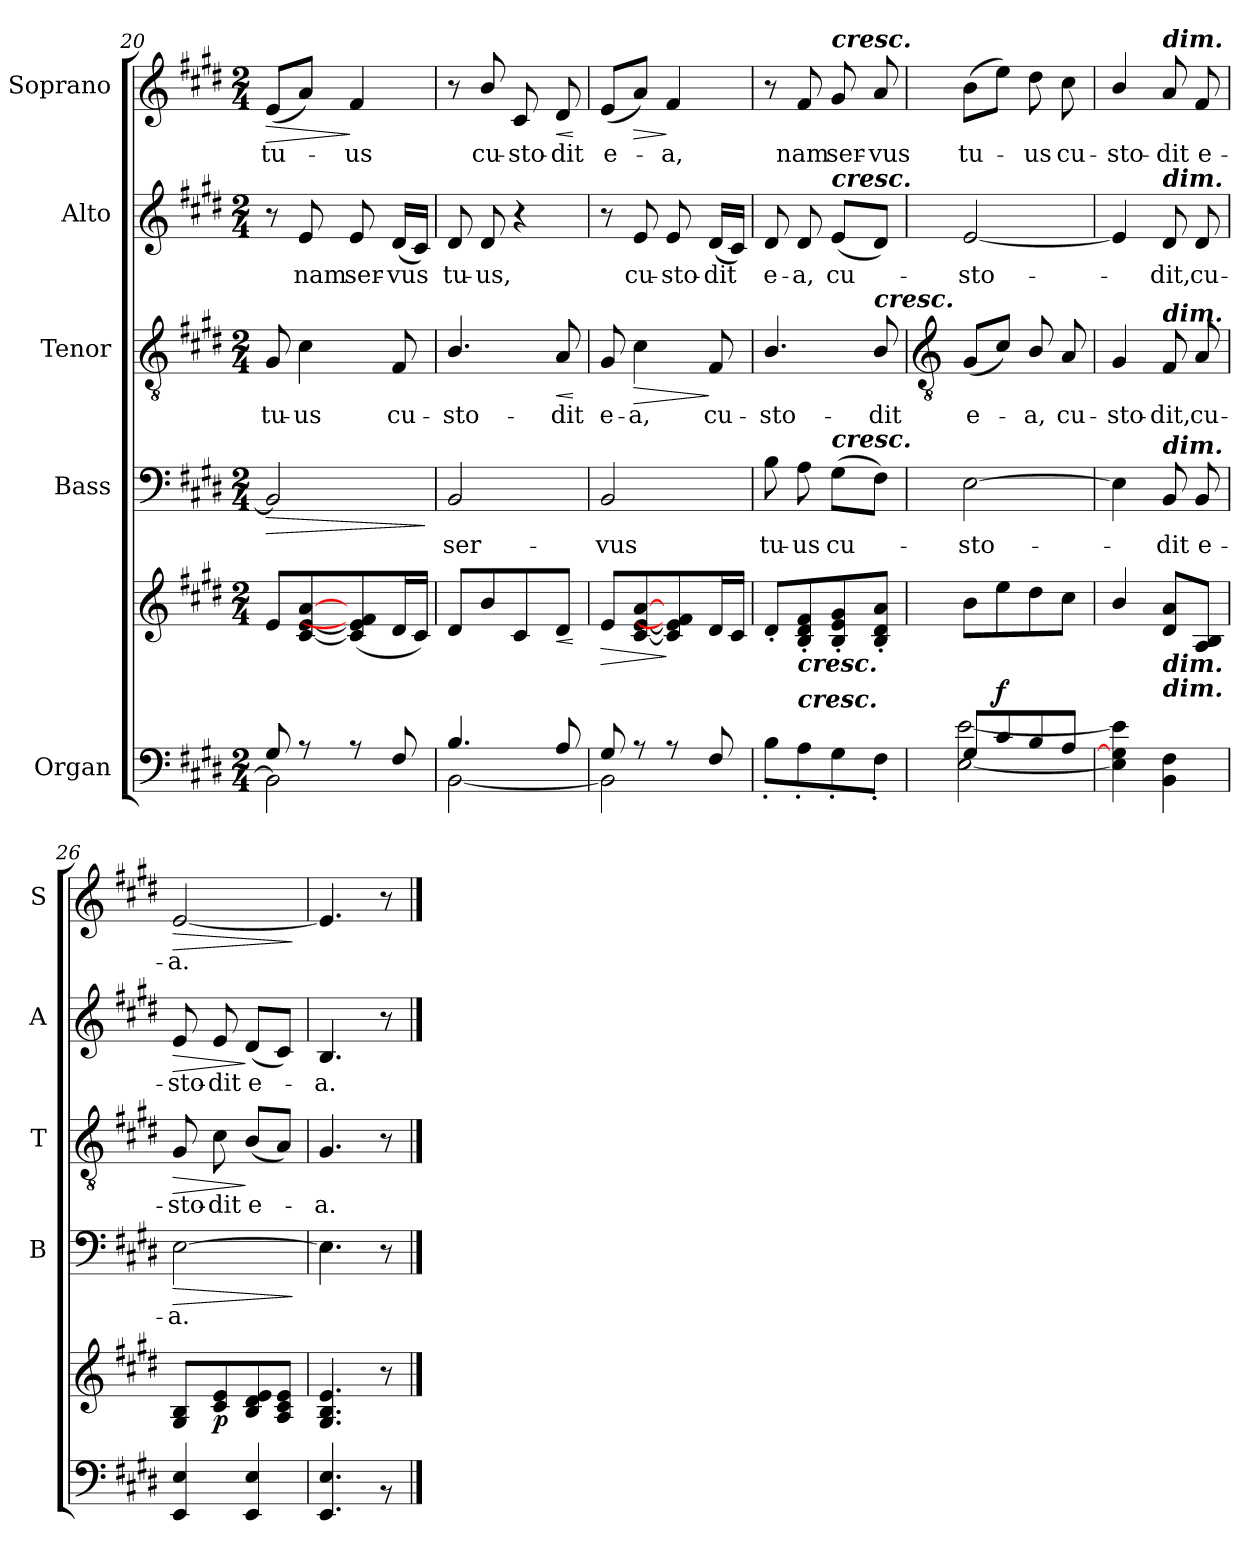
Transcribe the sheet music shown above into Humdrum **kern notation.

**kern	**kern	**dynam	**kern	**text	**dynam	**kern	**text	**dynam	**kern	**text	**dynam	**kern	**text	**dynam
*part5	*part5	*part5	*part4	*part4	*part4	*part3	*part3	*part3	*part2	*part2	*part2	*part1	*part1	*part1
*staff6	*staff5	*staff5/6	*staff4	*staff4	*staff4	*staff3	*staff3	*staff3	*staff2	*staff2	*staff2	*staff1	*staff1	*staff1
*I"Organ	*	*	*I"Bass	*	*	*I"Tenor	*	*	*I"Alto	*	*	*I"Soprano	*	*
*	*	*	*I'B	*	*	*I'T	*	*	*I'A	*	*	*I'S	*	*
*clefF4	*clefG2	*	*clefF4	*	*	*clefGv2	*	*	*clefG2	*	*	*clefG2	*	*
*k[f#c#g#d#]	*k[f#c#g#d#]	*	*k[f#c#g#d#]	*	*	*k[f#c#g#d#]	*	*	*k[f#c#g#d#]	*	*	*k[f#c#g#d#]	*	*
*E:	*E:	*	*E:	*	*	*E:	*	*	*E:	*	*	*E:	*	*
*M2/4	*M2/4	*	*M2/4	*	*	*M2/4	*	*	*M2/4	*	*	*M2/4	*	*
=20	=20	=20	=20	=20	=20	=20	=20	=20	=20	=20	=20	=20	=20	=20
*^	*	*	*	*	*	*	*	*	*	*	*	*	*	*
!	!	!	!	!	!	!LO:HP:b	!	!LO:LY:b	!	!	!	!	!	!LO:LY:b	!LO:HP:b
8G#/	2BB\]	8eL	.	2BB]	.	>	8G#	tu-	.	8r	.	.	(<8eL	tu-	>
!	!	!	!	!	!	!	!	!LO:LY:b	!	!	!LO:LY:b	!	!	!	!
8r	.	[8c# [8e [8a	.	.	.	.	4c#	-us	.	8e	nam	.	8aJ)	.	.
!	!	!	!	!	!	!	!	!	!	!	!LO:LY:b	!	!	!LO:LY:b	!
8r	.	(<8c#] 8e] 8f#]	.	.	.	.	.	.	.	8e	ser-	.	4f#	us	]
!	!	!	!	!	!	!	!	!LO:LY:b	!	!	!LO:LY:b	!	!	!	!
8F#/	.	16d#L	.	.	.	.	8F#	cu-	.	(<16d#LL	-vus	.	.	.	.
.	.	16c#JJ)	.	.	.	.	.	.	.	16c#JJ)	.	.	.	.	.
*v	*v	*	*	*	*	*	*	*	*	*	*	*	*	*	*
.	.	.	.	.	]	.	.	.	.	.	.	.	.	.
=21	=21	=21	=21	=21	=21	=21	=21	=21	=21	=21	=21	=21	=21	=21
*^	*	*	*	*	*	*	*	*	*	*	*	*	*	*
!	!	!	!	!	!LO:LY:b	!	!	!LO:LY:b	!	!	!LO:LY:b	!	!	!	!
4.B/	[2BB\	8d#L	.	2BB	ser-	.	4.B/	-sto-	.	8d#	tu-	.	8r	.	.
!	!	!	!	!	!	!	!	!	!	!	!LO:LY:b	!	!	!LO:LY:b	!
.	.	8b	.	.	.	.	.	.	.	8d#	-us,	.	8b/	cu-	.
!	!	!	!	!	!	!	!	!	!	!	!	!	!	!LO:LY:b	!
.	.	8c#	.	.	.	.	.	.	.	4r	.	.	8c#	-sto-	.
!	!	!	!LO:HP:b	!	!	!	!	!LO:LY:b	!LO:HP:b	!	!	!	!	!LO:LY:b	!LO:HP:b
8A/	.	8d#J	<	.	.	.	8A	-dit	<	.	.	.	8d#	-dit	<
*v	*v	*	*	*	*	*	*	*	*	*	*	*	*	*	*
.	.	[	.	.	.	.	.	[	.	.	.	.	.	[
=22	=22	=22	=22	=22	=22	=22	=22	=22	=22	=22	=22	=22	=22	=22
*^	*	*	*	*	*	*	*	*	*	*	*	*	*	*
!	!	!	!LO:HP:b	!	!LO:LY:b	!	!	!LO:LY:b	!	!	!	!	!	!LO:LY:b	!
8G#/	2BB\]	8eL	>	2BB	-vus	.	8G#	e-	.	8r	.	.	(<8eL	e-	.
!	!	!	!	!	!	!	!	!LO:LY:b	!LO:HP:b	!	!LO:LY:b	!	!	!	!LO:HP:b
8r	.	[8c# [8e [8a	.	.	.	.	4c#	-a,	>	8e	cu-	.	8aJ)	.	>
!	!	!	!	!	!	!	!	!	!	!	!LO:LY:b	!	!	!LO:LY:b	!
8r	.	8c#] 8e] 8f#]	]	.	.	.	.	.	.	8e	-sto-	.	4f#	a,	]
!	!	!	!	!	!	!	!	!LO:LY:b	!	!	!LO:LY:b	!	!	!	!
8F#/	.	16d#L	.	.	.	.	8F#	cu-	]	(<16d#LL	-dit	.	.	.	.
.	.	16c#JJ	.	.	.	.	.	.	.	16c#JJ)	.	.	.	.	.
=23	=23	=23	=23	=23	=23	=23	=23	=23	=23	=23	=23	=23	=23	=23	=23
!LO:N:vis=1	!	!	!	!	!LO:LY:b	!	!	!LO:LY:b	!	!	!LO:LY:b	!	!	!	!
2ryy	8B'\L	8d#'L	.	8B	tu-	.	4.B/	-sto-	.	8d#	e-	.	8r	.	.
!	!	!LO:TX:b:Bi:t=cresc.	!	!	!	!	!	!	!	!	!	!	!	!	!
!	!LO:TX:a:Bi:t=cresc.	!	!	!	!	!	!	!	!	!	!	!	!	!	!
!	!	!	!	!	!LO:LY:b	!	!	!	!	!	!LO:LY:b	!	!	!LO:LY:b	!
.	8A'\	8B' 8d#' 8f#'	.	8A	-us	.	.	.	.	8d#	-a,	.	8f#	nam	.
!	!	!	!	!	!	!	!	!	!	!	!	!	!LO:TX:a:Bi:t=cresc.	!	!
!	!	!	!	!	!	!	!	!	!	!LO:TX:a:Bi:t=cresc.	!	!	!	!	!
!	!	!	!	!LO:TX:a:Bi:t=cresc.	!	!	!	!	!	!	!	!	!	!	!
!	!	!	!	!	!LO:LY:b	!	!	!	!	!	!LO:LY:b	!	!	!LO:LY:b	!
.	8G#'\	8B' 8e' 8g#'	.	(>8G#L	cu-	.	.	.	.	(<8eL	cu-	.	8g#	ser-	.
!	!	!	!	!	!	!	!LO:TX:a:Bi:t=cresc.	!	!	!	!	!	!	!	!
!	!	!	!	!	!	!	!	!LO:LY:b	!	!	!	!	!	!LO:LY:b	!
.	8F#'\J	8B' 8d#' 8a'J	.	8F#J)	.	.	8B/	-dit	.	8d#J)	.	.	8a	-vus	.
!!LO:LB:g=z
=24	=24	=24	=24	=24	=24	=24	=24	=24	=24	=24	=24	=24	=24	=24	=24
*	*	*	*	*	*	*	*clefGv2	*	*	*	*	*	*	*	*
!	!	!	!	!	!LO:LY:b	!	!	!LO:LY:b	!	!	!LO:LY:b	!	!	!LO:LY:b	!
8G#/L	[2E\ [2e\	8bL	.	[2E	sto-	.	(<8G#L	e-	.	[2e	sto-	.	(>8bL	tu-	.
!	!	!	!LO:DY:a=2	!	!	!	!	!	!	!	!	!	!	!	!
8c#/	.	8ee	f	.	.	.	8c#J)	.	.	.	.	.	8eeJ)	.	.
!	!	!	!	!	!	!	!	!LO:LY:b	!	!	!	!	!	!LO:LY:b	!
8B/	.	8dd#	.	.	.	.	8B/	a,	.	.	.	.	8dd#	us	.
!	!	!	!	!	!	!	!	!LO:LY:b	!	!	!	!	!	!LO:LY:b	!
8A/J	.	8cc#J	.	.	.	.	8A	cu-	.	.	.	.	8cc#	cu-	.
=25	=25	=25	=25	=25	=25	=25	=25	=25	=25	=25	=25	=25	=25	=25	=25
!LO:N:vis=1	!	!	!	!	!	!	!	!LO:LY:b	!	!	!	!	!	!LO:LY:b	!
2ryy	4E\] 4G#\] 4e\]	4b/	.	4E]	.	.	4G#	-sto-	.	4e]	.	.	4b/	-sto-	.
!	!	!	!	!	!	!	!	!	!	!	!	!	!LO:TX:a:Bi:t=dim.	!	!
!	!	!	!	!	!	!	!	!	!	!LO:TX:a:Bi:t=dim.	!	!	!	!	!
!	!	!	!	!	!	!	!LO:TX:a:Bi:t=dim.	!	!	!	!	!	!	!	!
!	!	!	!	!LO:TX:a:Bi:t=dim.	!	!	!	!	!	!	!	!	!	!	!
!	!	!LO:TX:b:Bi:t=dim.	!	!	!	!	!	!	!	!	!	!	!	!	!
!	!LO:TX:a:Bi:t=dim.	!	!	!	!	!	!	!	!	!	!	!	!	!	!
!	!	!	!	!	!LO:LY:b	!	!	!LO:LY:b	!	!	!LO:LY:b	!	!	!LO:LY:b	!
.	4BB\ 4F#\	8d# 8aL	.	8BB	dit	.	8F#	-dit,	.	8d#	dit,	.	8a	-dit	.
!	!	!	!	!	!LO:LY:b	!	!	!LO:LY:b	!	!	!LO:LY:b	!	!	!LO:LY:b	!
.	.	8A 8BJ	.	8BB	e-	.	8A	cu-	.	8d#	cu-	.	8f#	e-	.
=26	=26	=26	=26	=26	=26	=26	=26	=26	=26	=26	=26	=26	=26	=26	=26
!LO:N:vis=1	!	!	!	!	!LO:LY:b	!LO:HP:b	!	!LO:LY:b	!LO:HP:b	!	!LO:LY:b	!LO:HP:b	!	!LO:LY:b	!LO:HP:b
2ryy	4EE/ 4E/	8G# 8BL	.	[2E	-a.	>	8G#	-sto-	>	8e	-sto-	>	[2e	-a.	>
!	!	!	!LO:DY:b	!	!	!	!	!LO:LY:b	!	!	!LO:LY:b	!	!	!	!
.	.	8c# 8e	p	.	.	.	8c#	-dit	.	8e	-dit	.	.	.	.
!	!	!	!	!	!	!	!	!LO:LY:b	!	!	!LO:LY:b	!	!	!	!
.	4EE/ 4E/	8B 8d# 8e	.	.	.	.	(<8B/L	e-	]	(<8d#L	e-	]	.	.	.
.	.	8A 8c# 8eJ	.	.	.	.	8AJ)	.	.	8c#J)	.	.	.	.	.
*v	*v	*	*	*	*	*	*	*	*	*	*	*	*	*	*
.	.	.	.	.	]	.	.	.	.	.	.	.	.	]
=27	=27	=27	=27	=27	=27	=27	=27	=27	=27	=27	=27	=27	=27	=27
!LO:N:vis=1	!	!	!	!	!	!	!LO:LY:b	!	!	!LO:LY:b	!	!	!	!
*^	*	*	*	*	*	*	*	*	*	*	*	*	*	*
2ryy	4.EE/ 4.E/	4.G# 4.B 4.e	.	4.E]	.	.	4.G#	a.	.	4.B	a.	.	4.e]	.	.
.	8r	8r	.	8r	.	.	8r	.	.	8r	.	.	8r	.	.
*v	*v	*	*	*	*	*	*	*	*	*	*	*	*	*	*
==	==	==	==	==	==	==	==	==	==	==	==	==	==	==
*-	*-	*-	*-	*-	*-	*-	*-	*-	*-	*-	*-	*-	*-	*-
